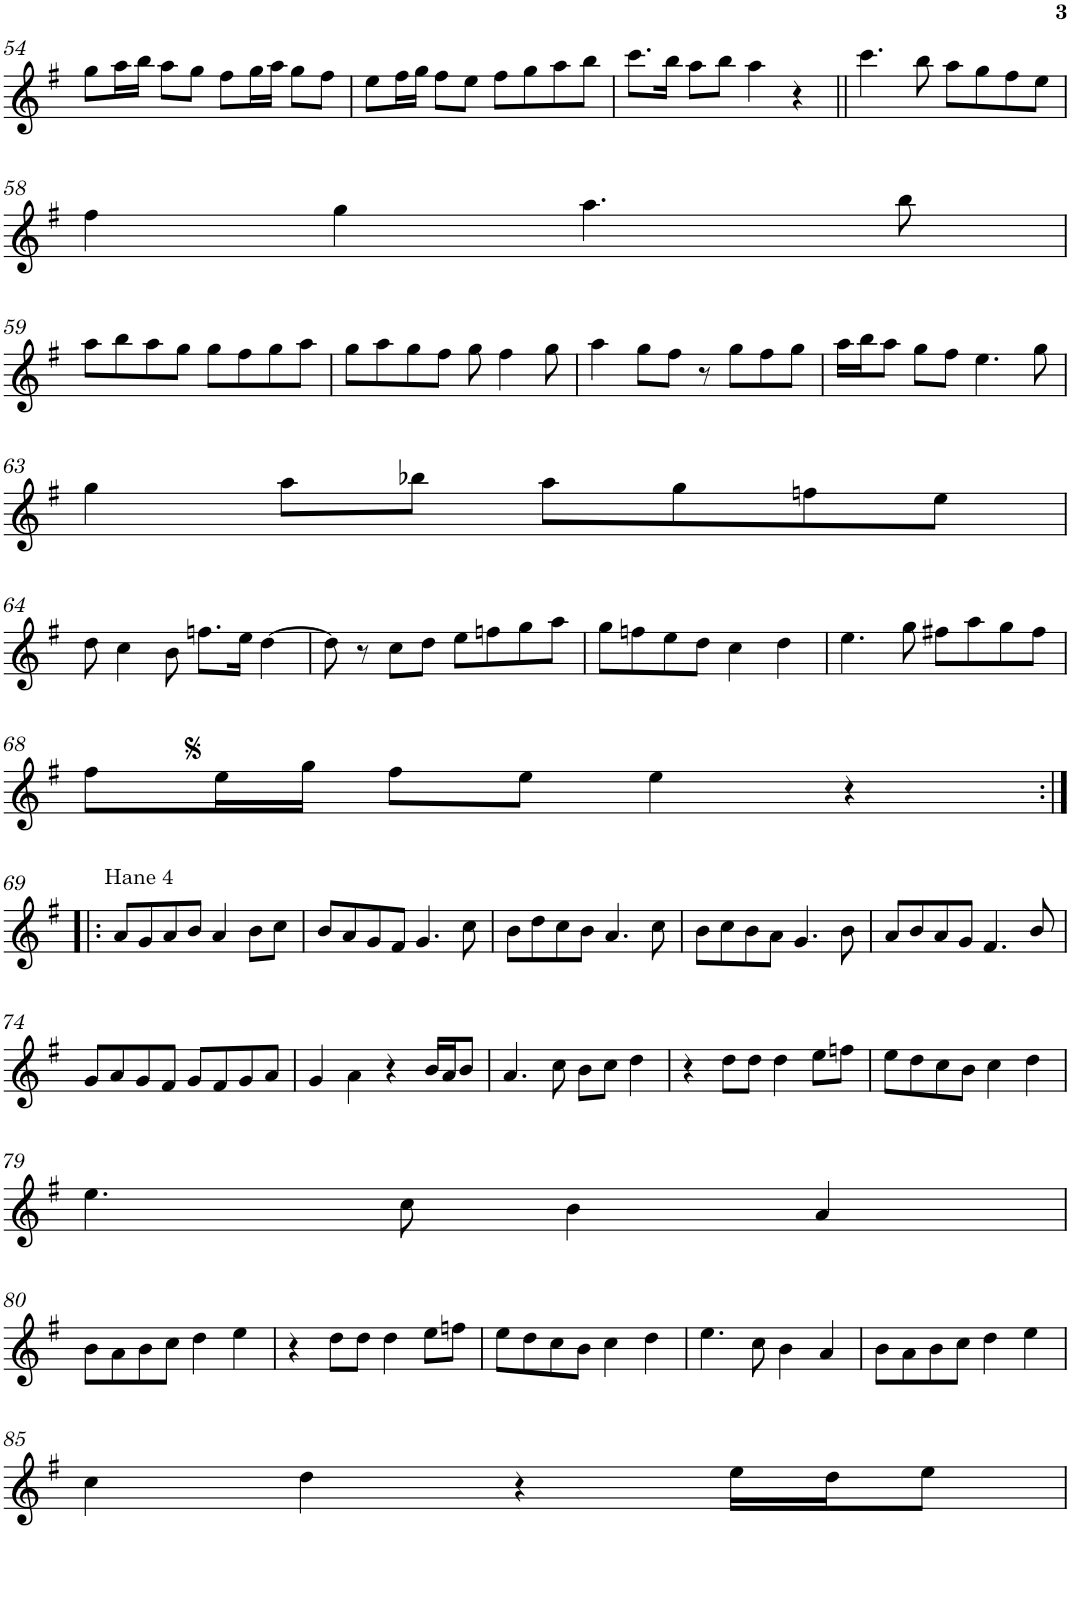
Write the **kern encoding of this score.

**kern
*part1
*staff1
*I"Piano
*I'Pno.
!!LO:PB:g=z
*clefG2
*k[f#]
*M4/4
*met(c)
=54
8gg\L
16aa\L
16bb\JJ
8aa\L
8gg\J
8ff#\L
16gg\L
16aa\JJ
8gg\L
8ff#\J
=55
8ee\L
16ff#\L
16gg\JJ
8ff#\L
8ee\J
8ff#\L
8gg\
8aa\
8bb\J
=56
8.ccc\L
16bb\Jk
8aa\L
8bb\J
4aa\
4r
=57||
4.ccc\
8bb\
8aa\L
8gg\
8ff#\
8ee\J
!!LO:LB:g=z
=58
4ff#\
4gg\
4.aa\
8bb\
!!LO:LB:g=z
=59
8aa\L
8bb\
8aa\
8gg\J
8gg\L
8ff#\
8gg\
8aa\J
=60
8gg\L
8aa\
8gg\
8ff#\J
8gg\
4ff#\
8gg\
=61
4aa\
8gg\L
8ff#\J
8r
8gg\L
8ff#\
8gg\J
=62
16aa\LL
16bb\J
8aa\J
8gg\L
8ff#\J
4.ee\
8gg\
!!LO:LB:g=z
=63
4gg\
8aa\L
8bb-X\J
8aa\L
8gg\
8ffn\
8ee\J
!!LO:LB:g=z
=64
8dd\
4cc\
8b\
8.ffn\L
16ee\Jk
[4dd\
=65
8dd\]
8r
8cc\L
8dd\J
8ee\L
8ffn\
8gg\
8aa\J
=66
8gg\L
8ffn\
8ee\
8dd\J
4cc\
4dd\
=67
4.ee\
8gg\
8ff#X\L
8aa\
8gg\
8ff#\J
!!LO:LB:g=z
=68
8ff#\L
16ee\L
16gg\JJ
8ff#\L
8ee\J
4ee\
4r
!!LO:LB:g=z
=69:|!|:
!LO:TX:a:t=Hane 4
8a/L
8g/
8a/
8b/J
4a/
8b\L
8cc\J
=70
8b/L
8a/
8g/
8f#/J
4.g/
8cc\
=71
8b\L
8dd\
8cc\
8b\J
4.a/
8cc\
=72
8b\L
8cc\
8b\
8a\J
4.g/
8b\
=73
8a/L
8b/
8a/
8g/J
4.f#/
8b/
!!LO:LB:g=z
=74
8g/L
8a/
8g/
8f#/J
8g/L
8f#/
8g/
8a/J
=75
4g/
4a\
4r
16b/LL
16a/J
8b/J
=76
4.a/
8cc\
8b\L
8cc\J
4dd\
=77
4r
8dd\L
8dd\J
4dd\
8ee\L
8ffn\J
=78
8ee\L
8dd\
8cc\
8b\J
4cc\
4dd\
!!LO:LB:g=z
=79
4.ee\
8cc\
4b\
4a/
!!LO:LB:g=z
=80
8b\L
8a\
8b\
8cc\J
4dd\
4ee\
=81
4r
8dd\L
8dd\J
4dd\
8ee\L
8ffn\J
=82
8ee\L
8dd\
8cc\
8b\J
4cc\
4dd\
=83
4.ee\
8cc\
4b\
4a/
=84
8b\L
8a\
8b\
8cc\J
4dd\
4ee\
!!LO:LB:g=z
=85
4cc\
4dd\
4r
16ee\LL
16dd\J
8ee\J
=
*-
